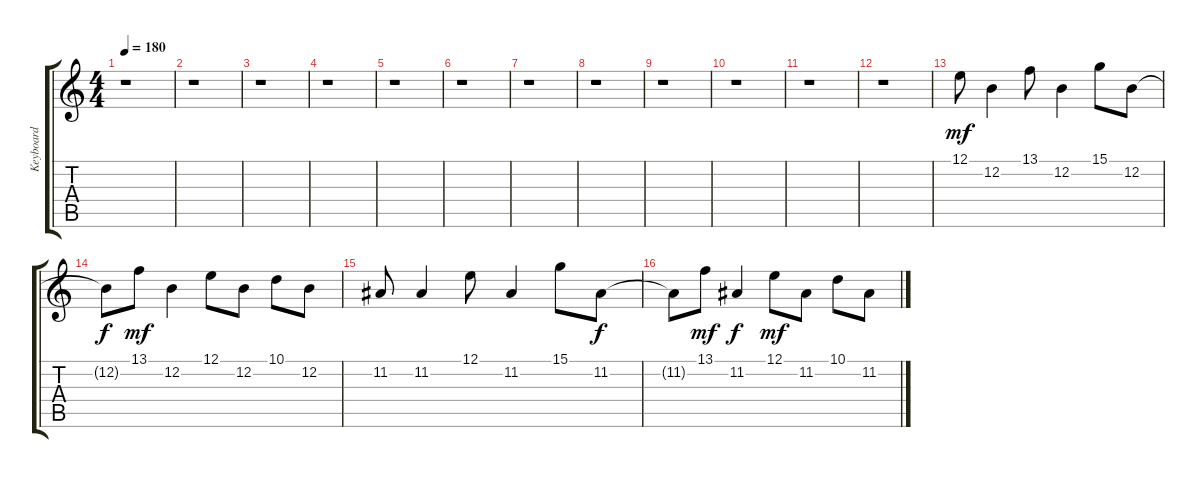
\track ("Keyboard" "Keyboard") {instrument synthbrass1}
\staff {score tabs}
\tuning (E4 B3 G3 D3 A2 E2) {hide}
\ts (4 4)
\tempo 180
\clef g2
\ks c
r.1{dy mf} |
r.1 |
r.1 |
r.1 |
r.1 |
r.1 |
r.1 |
r.1 |
r.1 |
r.1 |
r.1 |
r.1 |
12.1.8 12.2.4 13.1.8 12.2.4 15.1.8 12.2.8 |
12.2{t}.8{dy f} 13.1.8{dy mf} 12.2.4 12.1.8 12.2.8 10.1.8 12.2.8 |
11.2.8 11.2.4 12.1.8 11.2.4 15.1.8 11.2.8{dy f} |
11.2{t}.8 13.1.8{dy mf} 11.2.4{dy f} 12.1.8{dy mf} 11.2.8 10.1.8 11.2.8
